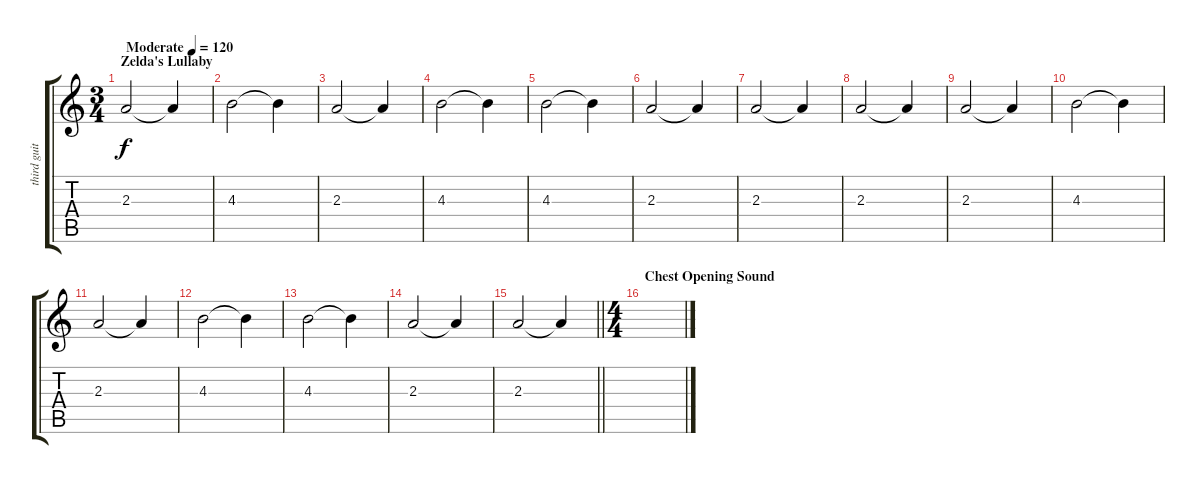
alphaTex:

\track ("third guitar" "third guit") {instrument acousticguitarsteel}
\staff {score tabs}
\tuning (E4 B3 G3 D3 A2 E2) {hide}
\ts (3 4)
\section ("" "Zelda's Lullaby")
\tempo (120 "Moderate")
\clef g2
\ks c
2.3.2{dy f instrument acousticguitarsteel} 2.3{t}.4 |
4.3.2 4.3{t}.4 |
2.3.2 2.3{t}.4 |
4.3.2 4.3{t}.4 |
4.3.2 4.3{t}.4 |
2.3.2 2.3{t}.4 |
2.3.2 2.3{t}.4 |
2.3.2 2.3{t}.4 |
2.3.2 2.3{t}.4 |
4.3.2 4.3{t}.4 |
2.3.2 2.3{t}.4 |
4.3.2 4.3{t}.4 |
4.3.2 4.3{t}.4 |
2.3.2 2.3{t}.4 |
\barLineRight lightlight
2.3.2 2.3{t}.4 |
\ts (4 4)
\section ("" "Chest Opening Sound")
